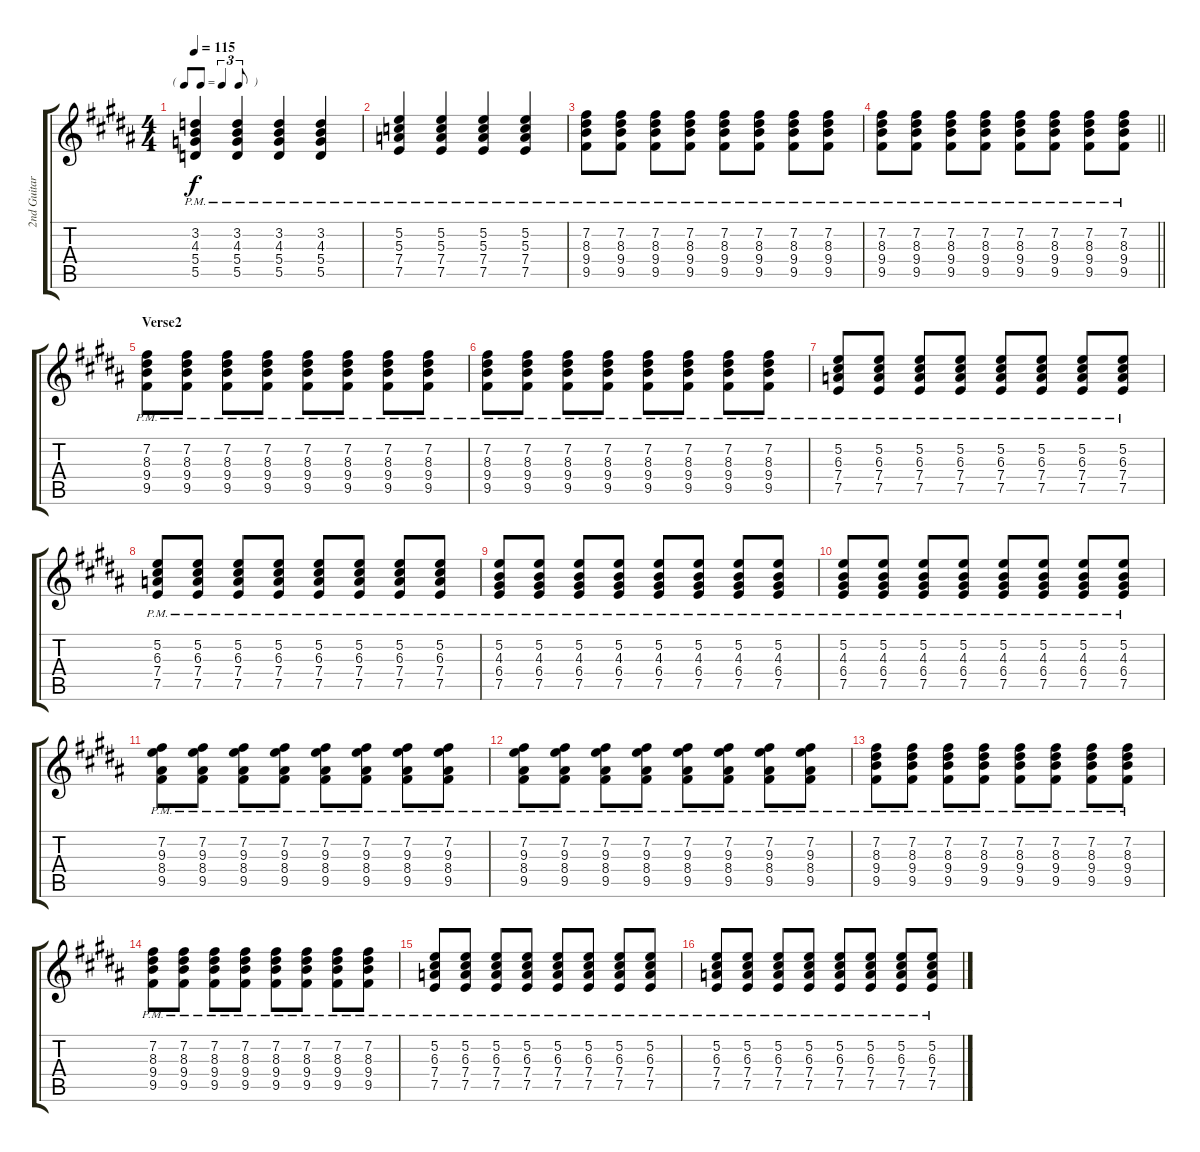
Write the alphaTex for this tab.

\track ("2nd Guitar" "2nd Guitar") {instrument electricguitarjazz}
\staff {score tabs}
\tuning (E4 B3 G3 D3 A2 E2) {hide}
\ts (4 4)
\tf triplet8th
\tempo 115
\clef g2
\ks b
(3.2{pm} 4.3{pm} 5.4{pm} 5.5{pm}).4{dy f} (3.2{pm} 4.3{pm} 5.4{pm} 5.5{pm}).4 (3.2{pm} 4.3{pm} 5.4{pm} 5.5{pm}).4 (3.2{pm} 4.3{pm} 5.4{pm} 5.5{pm}).4 |
(5.2{pm} 5.3{pm} 7.4{pm} 7.5{pm}).4 (5.2{pm} 5.3{pm} 7.4{pm} 7.5{pm}).4 (5.2{pm} 5.3{pm} 7.4{pm} 7.5{pm}).4 (5.2{pm} 5.3{pm} 7.4{pm} 7.5{pm}).4 |
(7.2{pm} 8.3{pm} 9.4{pm} 9.5{pm}).8 (7.2{pm} 8.3{pm} 9.4{pm} 9.5{pm}).8 (7.2{pm} 8.3{pm} 9.4{pm} 9.5{pm}).8 (7.2{pm} 8.3{pm} 9.4{pm} 9.5{pm}).8 (7.2{pm} 8.3{pm} 9.4{pm} 9.5{pm}).8 (7.2{pm} 8.3{pm} 9.4{pm} 9.5{pm}).8 (7.2{pm} 8.3{pm} 9.4{pm} 9.5{pm}).8 (7.2{pm} 8.3{pm} 9.4{pm} 9.5{pm}).8 |
\barLineRight lightlight
(7.2{pm} 8.3{pm} 9.4{pm} 9.5{pm}).8 (7.2{pm} 8.3{pm} 9.4{pm} 9.5{pm}).8 (7.2{pm} 8.3{pm} 9.4{pm} 9.5{pm}).8 (7.2{pm} 8.3{pm} 9.4{pm} 9.5{pm}).8 (7.2{pm} 8.3{pm} 9.4{pm} 9.5{pm}).8 (7.2{pm} 8.3{pm} 9.4{pm} 9.5{pm}).8 (7.2{pm} 8.3{pm} 9.4{pm} 9.5{pm}).8 (7.2{pm} 8.3{pm} 9.4{pm} 9.5{pm}).8 |
\section ("" "Verse2")
(7.2{pm} 8.3{pm} 9.4{pm} 9.5{pm}).8 (7.2{pm} 8.3{pm} 9.4{pm} 9.5{pm}).8 (7.2{pm} 8.3{pm} 9.4{pm} 9.5{pm}).8 (7.2{pm} 8.3{pm} 9.4{pm} 9.5{pm}).8 (7.2{pm} 8.3{pm} 9.4{pm} 9.5{pm}).8 (7.2{pm} 8.3{pm} 9.4{pm} 9.5{pm}).8 (7.2{pm} 8.3{pm} 9.4{pm} 9.5{pm}).8 (7.2{pm} 8.3{pm} 9.4{pm} 9.5{pm}).8 |
(7.2{pm} 8.3{pm} 9.4{pm} 9.5{pm}).8 (7.2{pm} 8.3{pm} 9.4{pm} 9.5{pm}).8 (7.2{pm} 8.3{pm} 9.4{pm} 9.5{pm}).8 (7.2{pm} 8.3{pm} 9.4{pm} 9.5{pm}).8 (7.2{pm} 8.3{pm} 9.4{pm} 9.5{pm}).8 (7.2{pm} 8.3{pm} 9.4{pm} 9.5{pm}).8 (7.2{pm} 8.3{pm} 9.4{pm} 9.5{pm}).8 (7.2{pm} 8.3{pm} 9.4{pm} 9.5{pm}).8 |
(5.2{pm} 6.3{pm} 7.4{pm} 7.5{pm}).8 (5.2{pm} 6.3{pm} 7.4{pm} 7.5{pm}).8 (5.2{pm} 6.3{pm} 7.4{pm} 7.5{pm}).8 (5.2{pm} 6.3{pm} 7.4{pm} 7.5{pm}).8 (5.2{pm} 6.3{pm} 7.4{pm} 7.5{pm}).8 (5.2{pm} 6.3{pm} 7.4{pm} 7.5{pm}).8 (5.2{pm} 6.3{pm} 7.4{pm} 7.5{pm}).8 (5.2{pm} 6.3{pm} 7.4{pm} 7.5{pm}).8 |
(5.2{pm} 6.3{pm} 7.4{pm} 7.5{pm}).8 (5.2{pm} 6.3{pm} 7.4{pm} 7.5{pm}).8 (5.2{pm} 6.3{pm} 7.4{pm} 7.5{pm}).8 (5.2{pm} 6.3{pm} 7.4{pm} 7.5{pm}).8 (5.2{pm} 6.3{pm} 7.4{pm} 7.5{pm}).8 (5.2{pm} 6.3{pm} 7.4{pm} 7.5{pm}).8 (5.2{pm} 6.3{pm} 7.4{pm} 7.5{pm}).8 (5.2{pm} 6.3{pm} 7.4{pm} 7.5{pm}).8 |
(5.2{pm} 4.3{pm} 6.4{pm} 7.5{pm}).8 (5.2{pm} 4.3{pm} 6.4{pm} 7.5{pm}).8 (5.2{pm} 4.3{pm} 6.4{pm} 7.5{pm}).8 (5.2{pm} 4.3{pm} 6.4{pm} 7.5{pm}).8 (5.2{pm} 4.3{pm} 6.4{pm} 7.5{pm}).8 (5.2{pm} 4.3{pm} 6.4{pm} 7.5{pm}).8 (5.2{pm} 4.3{pm} 6.4{pm} 7.5{pm}).8 (5.2{pm} 4.3{pm} 6.4{pm} 7.5{pm}).8 |
(5.2{pm} 4.3{pm} 6.4{pm} 7.5{pm}).8 (5.2{pm} 4.3{pm} 6.4{pm} 7.5{pm}).8 (5.2{pm} 4.3{pm} 6.4{pm} 7.5{pm}).8 (5.2{pm} 4.3{pm} 6.4{pm} 7.5{pm}).8 (5.2{pm} 4.3{pm} 6.4{pm} 7.5{pm}).8 (5.2{pm} 4.3{pm} 6.4{pm} 7.5{pm}).8 (5.2{pm} 4.3{pm} 6.4{pm} 7.5{pm}).8 (5.2{pm} 4.3{pm} 6.4{pm} 7.5{pm}).8 |
(7.2{pm} 9.3{pm} 8.4{pm} 9.5{pm}).8 (7.2{pm} 9.3{pm} 8.4{pm} 9.5{pm}).8 (7.2{pm} 9.3{pm} 8.4{pm} 9.5{pm}).8 (7.2{pm} 9.3{pm} 8.4{pm} 9.5{pm}).8 (7.2{pm} 9.3{pm} 8.4{pm} 9.5{pm}).8 (7.2{pm} 9.3{pm} 8.4{pm} 9.5{pm}).8 (7.2{pm} 9.3{pm} 8.4{pm} 9.5{pm}).8 (7.2{pm} 9.3{pm} 8.4{pm} 9.5{pm}).8 |
(7.2{pm} 9.3{pm} 8.4{pm} 9.5{pm}).8 (7.2{pm} 9.3{pm} 8.4{pm} 9.5{pm}).8 (7.2{pm} 9.3{pm} 8.4{pm} 9.5{pm}).8 (7.2{pm} 9.3{pm} 8.4{pm} 9.5{pm}).8 (7.2{pm} 9.3{pm} 8.4{pm} 9.5{pm}).8 (7.2{pm} 9.3{pm} 8.4{pm} 9.5{pm}).8 (7.2{pm} 9.3{pm} 8.4{pm} 9.5{pm}).8 (7.2{pm} 9.3{pm} 8.4{pm} 9.5{pm}).8 |
(7.2{pm} 8.3{pm} 9.4{pm} 9.5{pm}).8 (7.2{pm} 8.3{pm} 9.4{pm} 9.5{pm}).8 (7.2{pm} 8.3{pm} 9.4{pm} 9.5{pm}).8 (7.2{pm} 8.3{pm} 9.4{pm} 9.5{pm}).8 (7.2{pm} 8.3{pm} 9.4{pm} 9.5{pm}).8 (7.2{pm} 8.3{pm} 9.4{pm} 9.5{pm}).8 (7.2{pm} 8.3{pm} 9.4{pm} 9.5{pm}).8 (7.2{pm} 8.3{pm} 9.4{pm} 9.5{pm}).8 |
(7.2{pm} 8.3{pm} 9.4{pm} 9.5{pm}).8 (7.2{pm} 8.3{pm} 9.4{pm} 9.5{pm}).8 (7.2{pm} 8.3{pm} 9.4{pm} 9.5{pm}).8 (7.2{pm} 8.3{pm} 9.4{pm} 9.5{pm}).8 (7.2{pm} 8.3{pm} 9.4{pm} 9.5{pm}).8 (7.2{pm} 8.3{pm} 9.4{pm} 9.5{pm}).8 (7.2{pm} 8.3{pm} 9.4{pm} 9.5{pm}).8 (7.2{pm} 8.3{pm} 9.4{pm} 9.5{pm}).8 |
(5.2{pm} 6.3{pm} 7.4{pm} 7.5{pm}).8 (5.2{pm} 6.3{pm} 7.4{pm} 7.5{pm}).8 (5.2{pm} 6.3{pm} 7.4{pm} 7.5{pm}).8 (5.2{pm} 6.3{pm} 7.4{pm} 7.5{pm}).8 (5.2{pm} 6.3{pm} 7.4{pm} 7.5{pm}).8 (5.2{pm} 6.3{pm} 7.4{pm} 7.5{pm}).8 (5.2{pm} 6.3{pm} 7.4{pm} 7.5{pm}).8 (5.2{pm} 6.3{pm} 7.4{pm} 7.5{pm}).8 |
(5.2{pm} 6.3{pm} 7.4{pm} 7.5{pm}).8 (5.2{pm} 6.3{pm} 7.4{pm} 7.5{pm}).8 (5.2{pm} 6.3{pm} 7.4{pm} 7.5{pm}).8 (5.2{pm} 6.3{pm} 7.4{pm} 7.5{pm}).8 (5.2{pm} 6.3{pm} 7.4{pm} 7.5{pm}).8 (5.2{pm} 6.3{pm} 7.4{pm} 7.5{pm}).8 (5.2{pm} 6.3{pm} 7.4{pm} 7.5{pm}).8 (5.2{pm} 6.3{pm} 7.4{pm} 7.5{pm}).8
